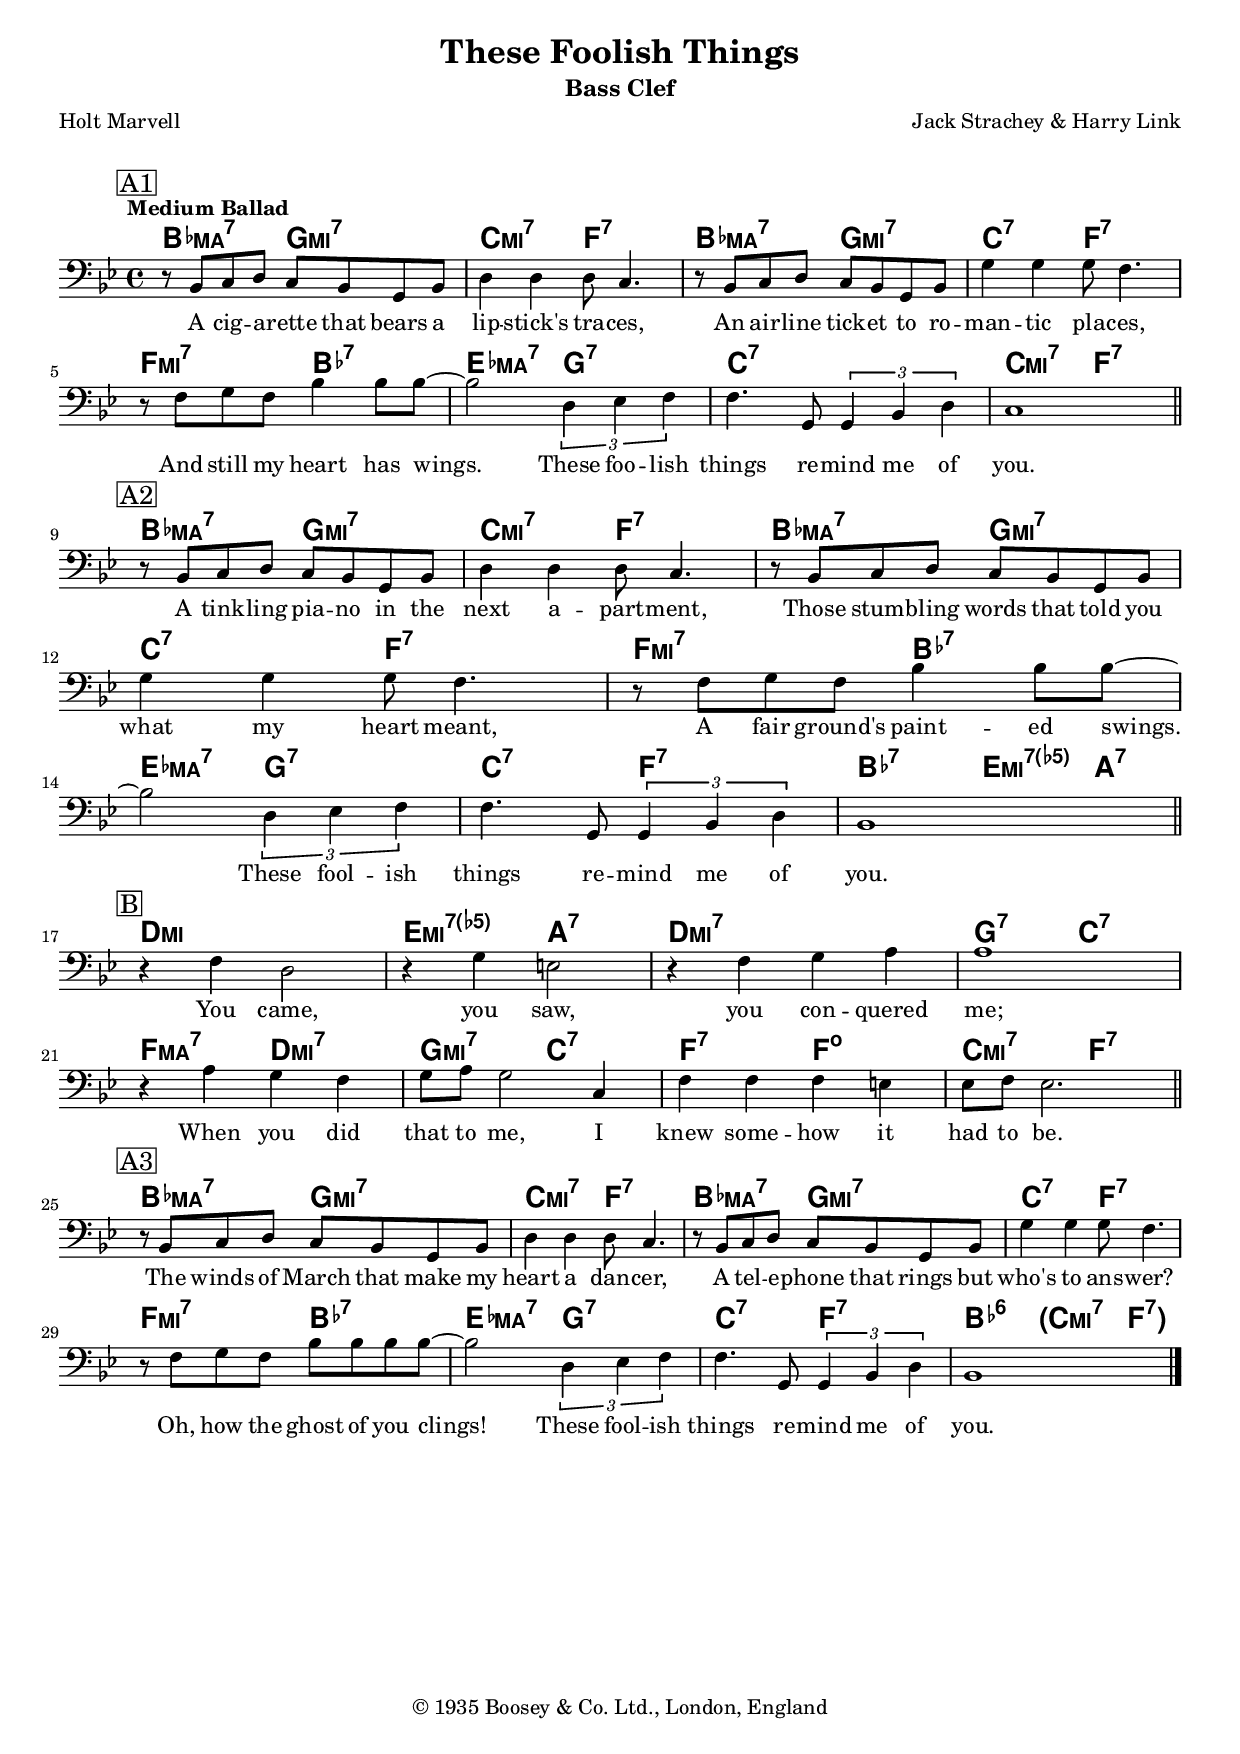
\version "2.24.0"

\include "english.ly"

instrument = "Bass Clef"
whatKey = bf,,
whatClef = "bass"

%% -*- Mode: LilyPond -*-

#(set-global-staff-size 18)

\include "lead-sheets.ily"

\header {
  title = "These Foolish Things"
  subtitle = \instrument
  poet = "Holt Marvell"
  composer = "Jack Strachey & Harry Link"
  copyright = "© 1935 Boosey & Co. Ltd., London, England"
}

refrainLyrics = \lyricmode {
A cig -- a -- rette that bears a lip -- stick's tra -- ces,
An air -- line tick -- et to ro -- man -- tic pla -- ces,
And still my heart has wings.
These foo -- lish things re -- mind me of you.
A tink -- ling pia -- no in the next a -- part -- ment,
Those stum -- bling words that told you what my heart meant,
A fair ground's paint -- ed swings.
These fool -- ish things re -- mind me of you.
You came, you saw, you con -- quered me;
When you did that to me,
I knew some -- how it had to be.
The winds of March that make my heart a dan -- cer,
A tel -- e -- phone that rings but who's to ans -- wer?
Oh, how the ghost of you clings!
These fool -- ish things re -- mind me of you.
}

refrainChords = \chordmode {
  ef2:maj7 c2:m7 f2:m7 bf2:7 ef2:maj7 c2:m7 f2:7 bf2:7
  bf2:m7 ef2:7 af2:maj7 c2:7 f1:7 f2:m7 bf2:7

  ef2:maj7 c2:m7 f2:m7 bf2:7 ef2:maj7 c2:m7 f2:7 bf2:7
  bf2:m7 ef2:7 af2:maj7 c2:7 f2:7 bf2:7 ef2:7 a4:m7.5- d4:7

  g1:m a2:m7.5- d2:7 g1:m7 c2:7 f2:7
  bf2:maj7 g2:m7 c2:m7 f2:7 bf2:7 bf2:dim7 f2:m7 bf2:7

  ef2:maj7 c2:m7 f2:m7 bf2:7 ef2:maj7 c2:m7 f2:7 bf2:7
  bf2:m7 ef2:7 af2:maj7 c2:7 f2:7 bf2:7 ef2:6

  \chordOpenParen{ f4:m7 }
  \chordCloseParen{ bf4:7 }
}

refrainKey = ef

refrainMelody = \relative f' {
  \time 4/4
  \key \refrainKey \major
  \clef \whatClef
  \tempo "Medium Ballad"

  \mark \markup{ \box "A1" }
  
  r8 ef8 f8 g8 f8 ef8 c8 ef8 | g4 g4 g8 f4. | r8 ef8 f8 g8 f8 ef8 c8 ef8 | c'4 c4 c8 bf4. |
  r8 bf8 c8 bf8 ef4 ef8 ef8~ | ef2 \tuplet 3/2 { g,4 af4 bf4 } | bf4. c,8 \tuplet 3/2 { c4 ef4 g4 } | f1 |
  
  \bar "||"
  \break

  \mark \markup{ \box "A2" }
  
  r8 ef8 f8 g8 f8 ef8 c8 ef8 | g4 g4 g8 f4. | r8 ef8 f8 g8 f8 ef8 c8 ef8 | c'4 c4 c8 bf4. |
  r8 bf8 c8 bf8 ef4 ef8 ef8~ | ef2 \tuplet 3/2 { g,4 af4 bf4 } | bf4. c,8 \tuplet 3/2 { c4 ef4 g4 } | ef1 |

  \bar "||"
  \break

  \mark \markup{ \box "B" }
  
  r4 bf'4 g2 | r4 c4 a2 | r4 bf4 c4 d4 | d1 |
  r4 d4 c4 bf4 | c8 d8 c2 f,4 | bf4 bf4 bf4 a4 | af8 bf8 af2. |
  
  \bar "||"
  \break

  \mark \markup{ \box "A3" }

  r8 ef8 f8 g8 f8 ef8 c8 ef8 | g4 g4 g8 f4. | r8 ef8 f8 g8 f8 ef8 c8 ef8 | c'4 c4 c8 bf4. |
  r8 bf8 c8 bf8 ef8 ef8 ef8 ef8~ | ef2 \tuplet 3/2 { g,4 af4 bf4 } | bf4. c,8 \tuplet 3/2 { c4 ef4 g4 } | ef1 |

  \bar "|."
}

\include "paper.ily"

\markup {
  % Leave a gap after the header
  \vspace #1
}

\include "refrain.ily"

